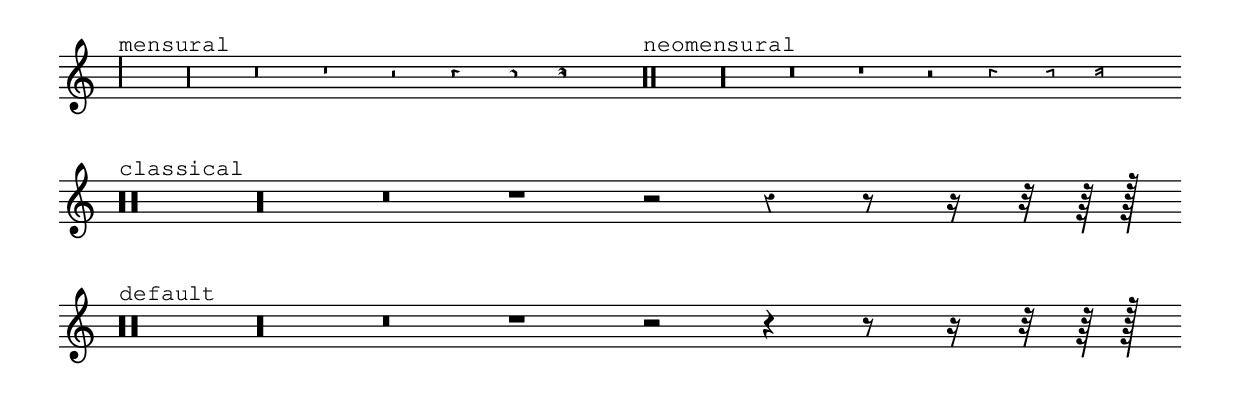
%% Do not edit this file; it is automatically
%% generated from LSR http://lsr.dsi.unimi.it
%% This file is in the public domain.
\version "2.13.10"

\header {
  lsrtags = "rhythms, ancient-notation, tweaks-and-overrides"

%% Translation of GIT committish: 45fc8488655f9ea122d1ec6e3328892618bd6971
  doctitlees = "Estilos de silencios"
  texidoces = "
Los silencios se pueden imprimir en distintos estilos.
"
%% Translation of GIT committish: d96023d8792c8af202c7cb8508010c0d3648899d

  doctitlede = "Pausenstile"
  texidocde = "
Pausen können in verschiedenen Stilen dargestellt werden.
"


%% Translation of GIT committish: e71f19ad847d3e94ac89750f34de8b6bb28611df
  texidocfr = "
Les silences peuvent être gravés selon différents styles.

"
  doctitlefr = "Styles de silences"

  texidoc = "
Rests may be used in various styles.




"
  doctitle = "Rest styles"
} % begin verbatim

\layout {
  indent = 0
  \context {
    \Staff
    \remove "Time_signature_engraver"
  }
}

\new Staff \relative c {
  \cadenzaOn
  \override Staff.Rest #'style = #'mensural
  r\maxima^\markup \typewriter { mensural }
  r\longa r\breve r1 r2 r4 r8 r16 s32 s64 s128 s128
  \bar ""

  \override Staff.Rest #'style = #'neomensural
  r\maxima^\markup \typewriter { neomensural }
  r\longa r\breve r1 r2 r4 r8 r16 s32 s64 s128 s128
  \bar ""

  \override Staff.Rest #'style = #'classical
  r\maxima^\markup \typewriter { classical }
  r\longa r\breve r1 r2 r4 r8 r16 r32 r64 r128 s128
  \bar ""

  \override Staff.Rest  #'style = #'default
  r\maxima^\markup \typewriter { default }
  r\longa r\breve r1 r2 r4 r8 r16 r32 r64 r128 s128
}

